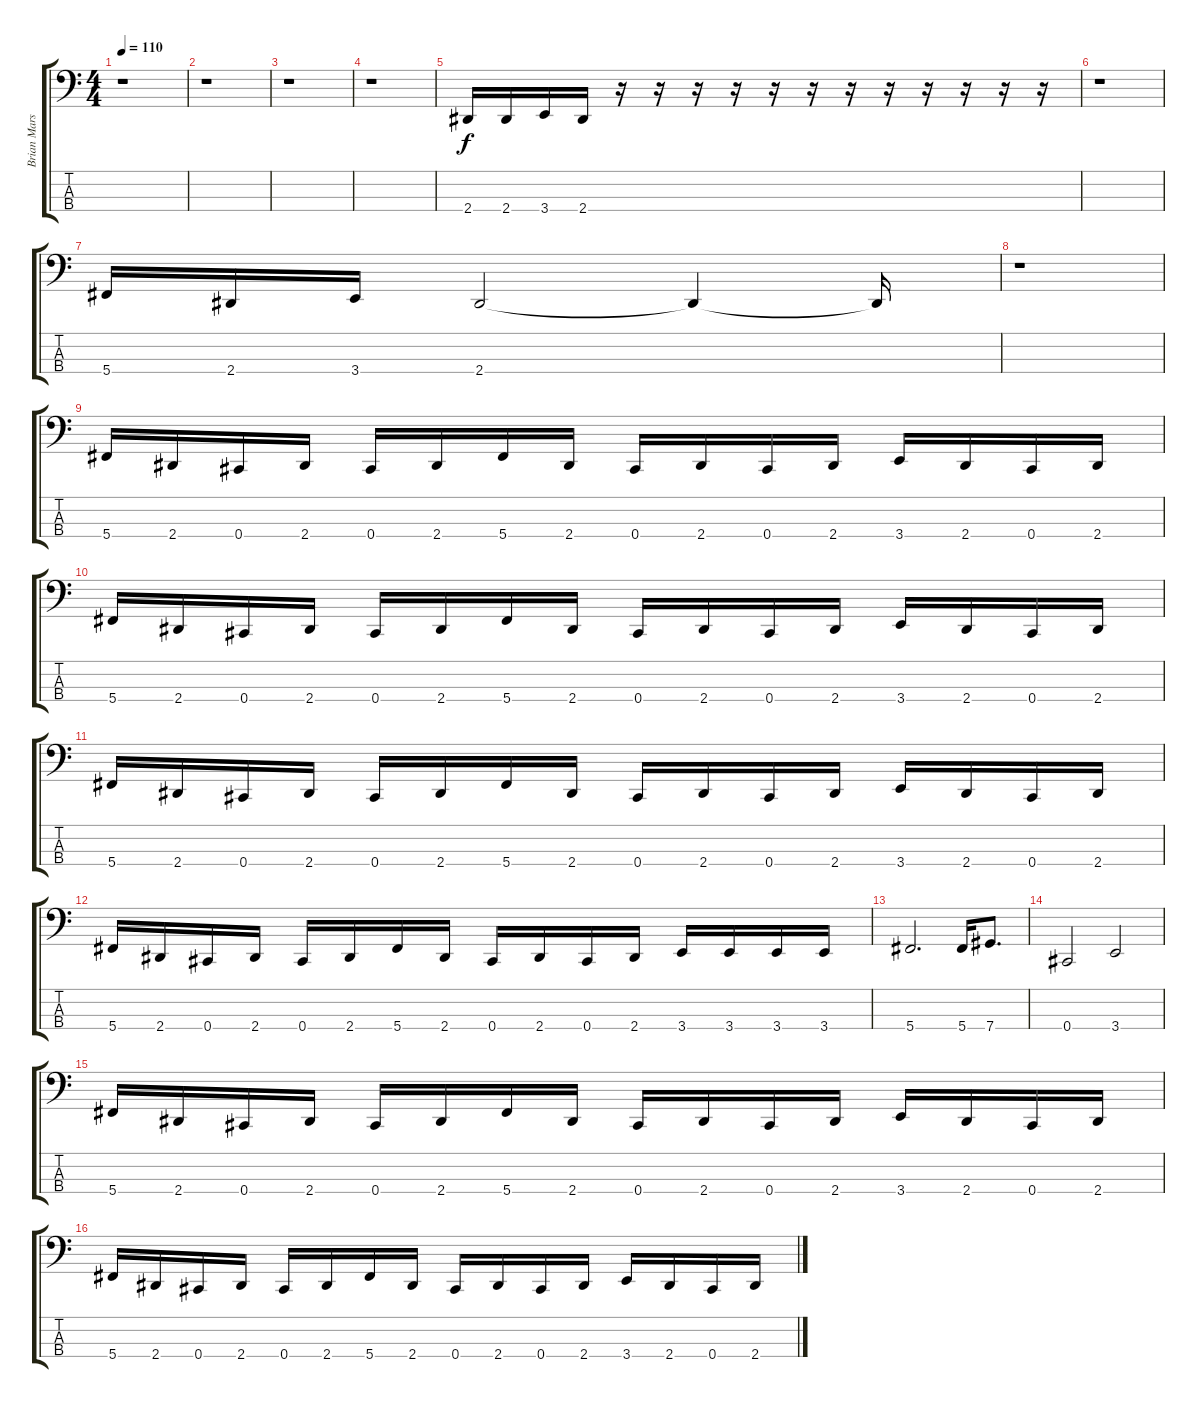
\track ("Brian Marshall" "Brian Mars") {instrument electricbassfinger}
\staff {score tabs}
\tuning (Gb2 Db2 Ab1 Db1) {hide}
\ts (4 4)
\tempo 110
\clef f4
\ks c
r.1{dy f instrument electricbassfinger} |
r.1 |
r.1 |
r.1 |
2.4.16 2.4.16 3.4.16 2.4.16 r.16 r.16 r.16 r.16 r.16 r.16 r.16 r.16 r.16 r.16 r.16 r.16 |
r.1 |
5.4.16 2.4.16 3.4.16 2.4.2 2.4{t}.4 2.4{t}.16 |
r.1 |
5.4.16 2.4.16 0.4.16 2.4.16 0.4.16 2.4.16 5.4.16 2.4.16 0.4.16 2.4.16 0.4.16 2.4.16 3.4.16 2.4.16 0.4.16 2.4.16 |
5.4.16 2.4.16 0.4.16 2.4.16 0.4.16 2.4.16 5.4.16 2.4.16 0.4.16 2.4.16 0.4.16 2.4.16 3.4.16 2.4.16 0.4.16 2.4.16 |
5.4.16 2.4.16 0.4.16 2.4.16 0.4.16 2.4.16 5.4.16 2.4.16 0.4.16 2.4.16 0.4.16 2.4.16 3.4.16 2.4.16 0.4.16 2.4.16 |
5.4.16 2.4.16 0.4.16 2.4.16 0.4.16 2.4.16 5.4.16 2.4.16 0.4.16 2.4.16 0.4.16 2.4.16 3.4.16 3.4.16 3.4.16 3.4.16 |
5.4.2{d} 5.4.16 7.4.8{d} |
0.4.2 3.4.2 |
5.4.16 2.4.16 0.4.16 2.4.16 0.4.16 2.4.16 5.4.16 2.4.16 0.4.16 2.4.16 0.4.16 2.4.16 3.4.16 2.4.16 0.4.16 2.4.16 |
5.4.16 2.4.16 0.4.16 2.4.16 0.4.16 2.4.16 5.4.16 2.4.16 0.4.16 2.4.16 0.4.16 2.4.16 3.4.16 2.4.16 0.4.16 2.4.16
